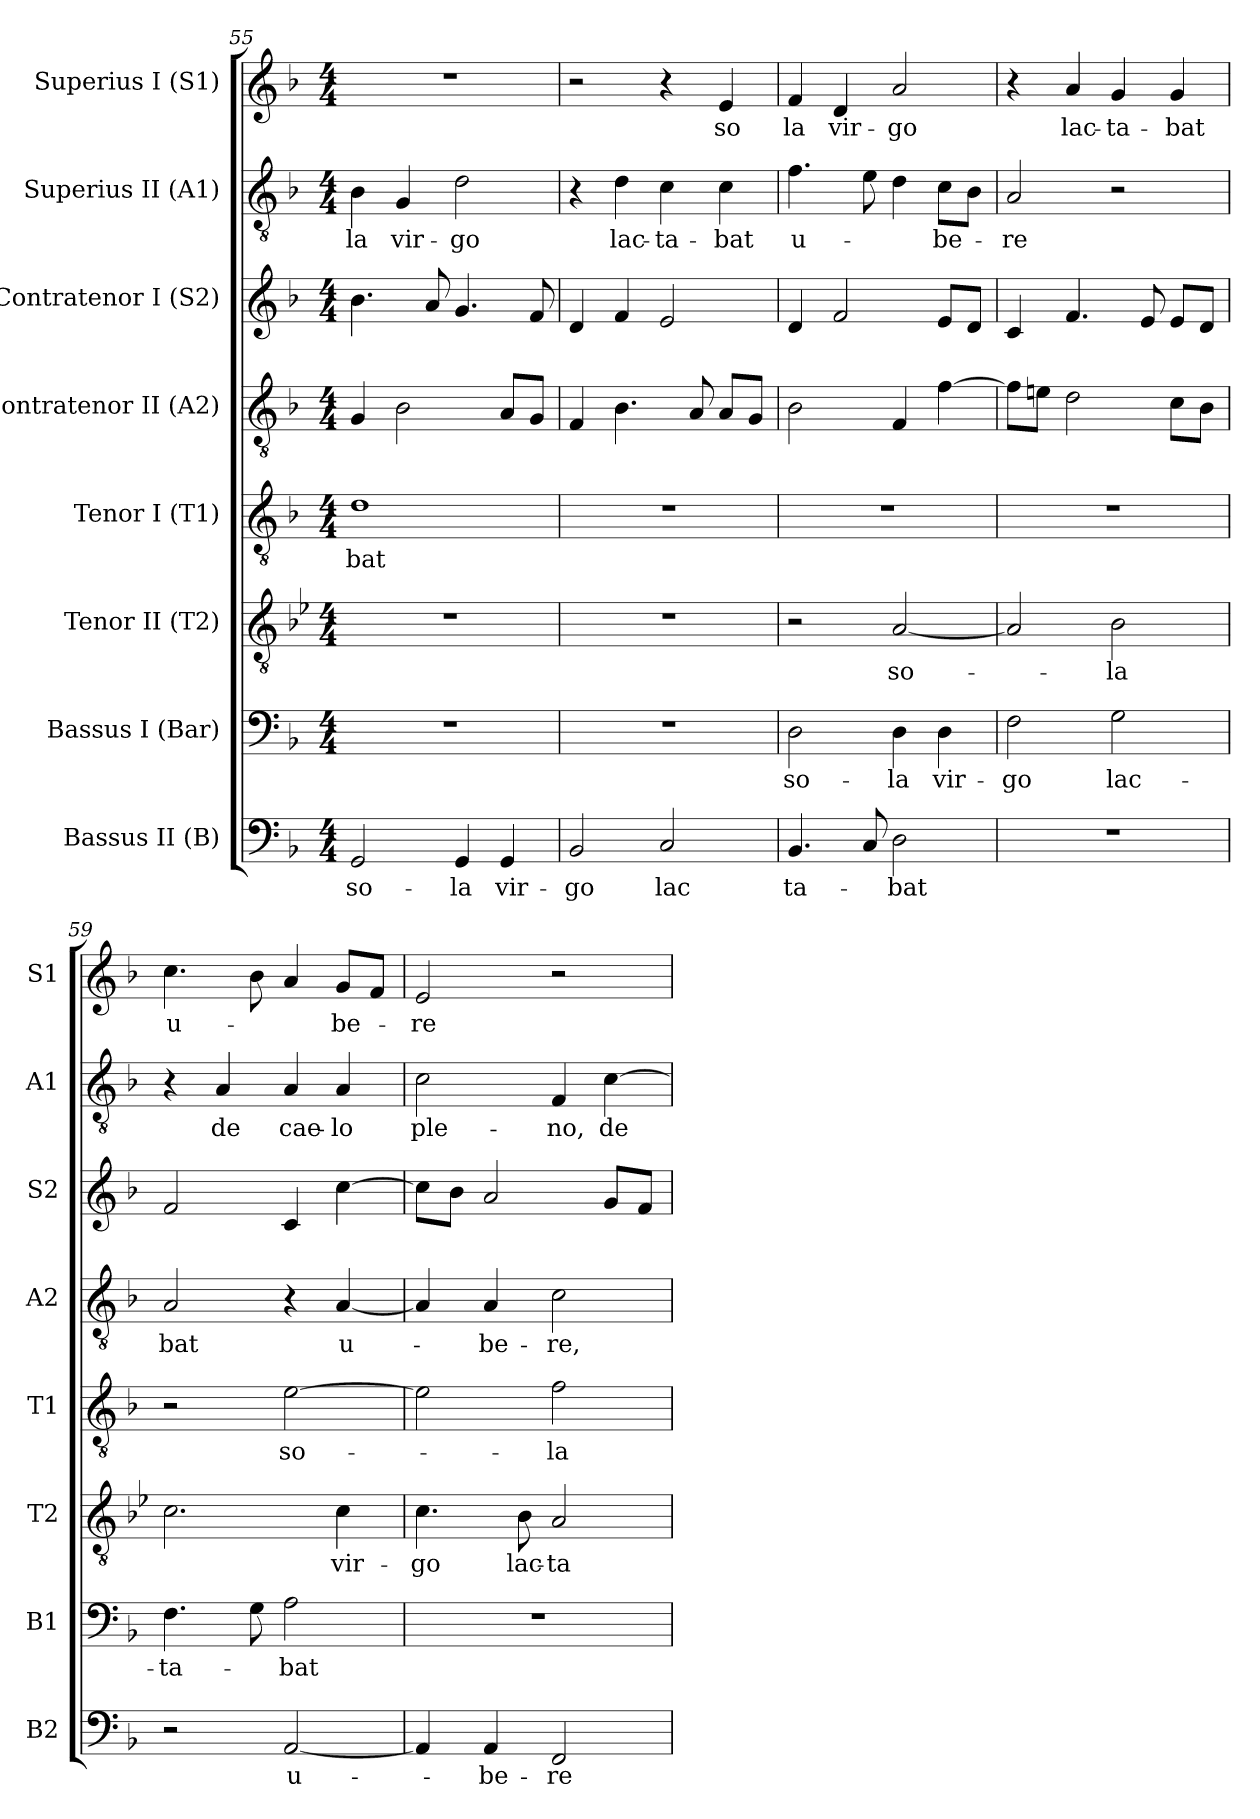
**kern	**text	**kern	**text	**kern	**text	**kern	**text	**kern	**text	**kern	**text	**kern	**text	**kern	**text
*part8	*part8	*part7	*part7	*part6	*part6	*part5	*part5	*part4	*part4	*part3	*part3	*part2	*part2	*part1	*part1
*staff8	*staff8	*staff7	*staff7	*staff6	*staff6	*staff5	*staff5	*staff4	*staff4	*staff3	*staff3	*staff2	*staff2	*staff1	*staff1
*I"Bassus II (B)	*	*I"Bassus I (Bar)	*	*I"Tenor II (T2)	*	*I"Tenor I (T1)	*	*I"Contratenor II (A2)	*	*I"Contratenor I (S2)	*	*I"Superius II (A1)	*	*I"Superius I (S1)	*
*I'B2	*	*I'B1	*	*I'T2	*	*I'T1	*	*I'A2	*	*I'S2	*	*I'A1	*	*I'S1	*
*clefF4	*	*clefF4	*	*clefGv2	*	*clefGv2	*	*clefGv2	*	*clefG2	*	*clefGv2	*	*clefG2	*
*k[b-]	*	*k[b-]	*	*k[b-e-]	*	*k[b-]	*	*k[b-]	*	*k[b-]	*	*k[b-]	*	*k[b-]	*
*F:	*	*F:	*	*B-:	*	*F:	*	*F:	*	*F:	*	*F:	*	*F:	*
*M4/4	*	*M4/4	*	*M4/4	*	*M4/4	*	*M4/4	*	*M4/4	*	*M4/4	*	*M4/4	*
=55	=55	=55	=55	=55	=55	=55	=55	=55	=55	=55	=55	=55	=55	=55	=55
!	!LO:LY:b	!	!	!	!	!	!LO:LY:b	!	!LO:LY:b	!	!	!	!LO:LY:b	!	!
2GG/	so-	1r	.	1r	.	1d	-bat	4G/	­	4.b-\	.	4B-\	-la	1r	.
!	!	!	!	!	!	!	!	!	!	!	!	!	!LO:LY:b	!	!
.	.	.	.	.	.	.	.	2B-\	.	.	.	4G/	vir-	.	.
!	!	!	!	!	!	!	!	!	!	!	!LO:LY:b	!	!	!	!
.	.	.	.	.	.	.	.	.	.	8a/	­	.	.	.	.
!	!LO:LY:b	!	!	!	!	!	!	!	!	!	!	!	!LO:LY:b	!	!
4GG/	-la	.	.	.	.	.	.	.	.	4.g/	.	2d\	-go	.	.
!	!LO:LY:b	!	!	!	!	!	!	!	!LO:LY:b	!	!	!	!	!	!
4GG/	vir-	.	.	.	.	.	.	8A/L	­	.	.	.	.	.	.
!	!	!	!	!	!	!	!	!	!	!	!LO:LY:b	!	!	!	!
.	.	.	.	.	.	.	.	8G/J	.	8f/	­	.	.	.	.
=56	=56	=56	=56	=56	=56	=56	=56	=56	=56	=56	=56	=56	=56	=56	=56
!	!LO:LY:b	!	!	!	!	!	!	!	!LO:LY:b	!	!	!	!	!	!
2BB-/	-go	1r	.	1r	.	1r	.	4F/	­	4d/	.	4r	.	2r	.
!	!	!	!	!	!	!	!	!	!	!	!LO:LY:b	!	!LO:LY:b	!	!
.	.	.	.	.	.	.	.	4.B-\	.	4f/	­	4d\	lac-	.	.
!	!LO:LY:b	!	!	!	!	!	!	!	!	!	!	!	!LO:LY:b	!	!
2C/	lac­	.	.	.	.	.	.	.	.	2e/	.	4c\	-ta-	4r	.
!	!	!	!	!	!	!	!	!	!LO:LY:b	!	!	!	!	!	!
.	.	.	.	.	.	.	.	8A/	­	.	.	.	.	.	.
!	!	!	!	!	!	!	!	!	!	!	!	!	!LO:LY:b	!	!LO:LY:b
.	.	.	.	.	.	.	.	8A/L	.	.	.	4c\	-bat	4e/	so­
.	.	.	.	.	.	.	.	8G/J	.	.	.	.	.	.	.
!!LO:PB:g=z
=57	=57	=57	=57	=57	=57	=57	=57	=57	=57	=57	=57	=57	=57	=57	=57
!	!LO:LY:b	!	!LO:LY:b	!	!	!	!	!	!LO:LY:b	!	!LO:LY:b	!	!LO:LY:b	!	!LO:LY:b
4.BB-/	ta-	2D\	so-	2r	.	1r	.	2B-\	­	4d/	­	4.f\	u-	4f/	la
!	!	!	!	!	!	!	!	!	!	!	!	!	!	!	!LO:LY:b
.	.	.	.	.	.	.	.	.	.	2f/	.	.	.	4d/	vir-
8C/	.	.	.	.	.	.	.	.	.	.	.	8e\	.	.	.
!	!LO:LY:b	!	!LO:LY:b	!	!LO:LY:b	!	!	!	!	!	!	!	!LO:LY:b	!	!LO:LY:b
2D\	-bat	4D\	-la	[2A/	so-	.	.	4F/	.	.	.	4d\	-­	2a/	-go
!	!	!	!LO:LY:b	!	!	!	!	!	!LO:LY:b	!	!LO:LY:b	!	!LO:LY:b	!	!
.	.	4D\	vir-	.	.	.	.	[4f\	­	8e/L	­	8c\L	be-	.	.
.	.	.	.	.	.	.	.	.	.	8d/J	.	8B-\J	.	.	.
=58	=58	=58	=58	=58	=58	=58	=58	=58	=58	=58	=58	=58	=58	=58	=58
!	!	!	!LO:LY:b	!	!	!	!	!	!	!	!LO:LY:b	!	!LO:LY:b	!	!
1r	.	2F\	-go	2A/]	.	1r	.	8f\L]	.	4c/	­	2A/	-re	4r	.
!	!	!	!	!	!	!	!	!	!LO:LY:b	!	!	!	!	!	!
.	.	.	.	.	.	.	.	8en\J	­	.	.	.	.	.	.
!	!	!	!	!	!	!	!	!	!	!	!	!	!	!	!LO:LY:b
.	.	.	.	.	.	.	.	2d\	.	4.f/	.	.	.	4a/	lac-
!	!	!	!LO:LY:b	!	!LO:LY:b	!	!	!	!	!	!	!	!	!	!LO:LY:b
.	.	2G\	lac-	2B-\	-la	.	.	.	.	.	.	2r	.	4g/	-ta-
.	.	.	.	.	.	.	.	.	.	8e/	.	.	.	.	.
!	!	!	!	!	!	!	!	!	!LO:LY:b	!	!LO:LY:b	!	!	!	!LO:LY:b
.	.	.	.	.	.	.	.	8c\L	­	8e/L	­	.	.	4g/	-bat
.	.	.	.	.	.	.	.	8B-\J	.	8d/J	.	.	.	.	.
=59	=59	=59	=59	=59	=59	=59	=59	=59	=59	=59	=59	=59	=59	=59	=59
!	!	!	!LO:LY:b	!	!LO:LY:b	!	!	!	!LO:LY:b	!	!	!	!	!	!LO:LY:b
2r	.	4.F\	-ta-	2.c\	­	2r	.	2A/	bat	2f/	.	4r	.	4.cc\	u-
!	!	!	!	!	!	!	!	!	!	!	!	!	!LO:LY:b	!	!
.	.	.	.	.	.	.	.	.	.	.	.	4A/	de	.	.
.	.	8G\	.	.	.	.	.	.	.	.	.	.	.	8b-\	.
!	!LO:LY:b	!	!LO:LY:b	!	!	!	!LO:LY:b	!	!	!	!LO:LY:b	!	!LO:LY:b	!	!LO:LY:b
[2AA/	u-	2A\	-bat	.	.	[2e\	so-	4r	.	4c/	­	4A/	cae-	4a/	-­
!	!	!	!	!	!LO:LY:b	!	!	!	!LO:LY:b	!	!	!	!LO:LY:b	!	!LO:LY:b
.	.	.	.	4c\	vir-	.	.	[4A/	u-	[4cc\	.	4A/	-lo	8g/L	be-
.	.	.	.	.	.	.	.	.	.	.	.	.	.	8f/J	.
=60	=60	=60	=60	=60	=60	=60	=60	=60	=60	=60	=60	=60	=60	=60	=60
!	!	!	!	!	!LO:LY:b	!	!	!	!	!	!LO:LY:b	!	!LO:LY:b	!	!LO:LY:b
4AA/]	.	1r	.	4.c\	-go	2e\]	.	4A/]	.	8cc\L]	­	2c\	ple-	2e/	-re
.	.	.	.	.	.	.	.	.	.	8b-\J	.	.	.	.	.
!	!LO:LY:b	!	!	!	!	!	!	!	!LO:LY:b	!	!LO:LY:b	!	!	!	!
4AA/	-be-	.	.	.	.	.	.	4A/	-be-	2a/	­	.	.	.	.
!	!	!	!	!	!LO:LY:b	!	!	!	!	!	!	!	!	!	!
.	.	.	.	8B-\	lac-	.	.	.	.	.	.	.	.	.	.
!	!LO:LY:b	!	!	!	!LO:LY:b	!	!LO:LY:b	!	!LO:LY:b	!	!	!	!LO:LY:b	!	!
2FF/	-re	.	.	2A/	-ta-	2f\	-la	2c\	-re,	.	.	4F/	-no,	2r	.
!	!	!	!	!	!	!	!	!	!	!	!	!	!LO:LY:b	!	!
.	.	.	.	.	.	.	.	.	.	8g/L	.	[4c\	de	.	.
!	!	!	!	!	!	!	!	!	!	!	!LO:LY:b	!	!	!	!
.	.	.	.	.	.	.	.	.	.	8f/J	­	.	.	.	.
=	=	=	=	=	=	=	=	=	=	=	=	=	=	=	=
*-	*-	*-	*-	*-	*-	*-	*-	*-	*-	*-	*-	*-	*-	*-	*-
